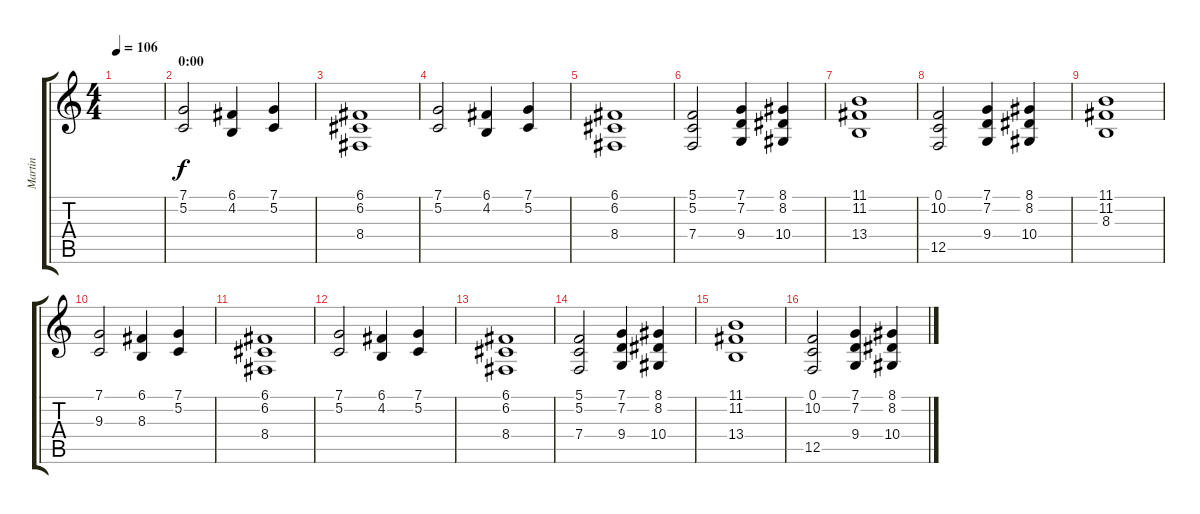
\track ("Martin" "Martin") {instrument choiraahs}
\staff {score tabs}
\tuning (C4 G3 Eb3 Bb2 F2 C2) {hide}
\ts (4 4)
\tempo 106
\clef g2
\ks c
|
\section ("" "0:00")
(7.1 5.2).2{volume 13 balance 8} (6.1 4.2).4 (7.1 5.2).4 |
(6.1 6.2 8.4).1 |
(7.1 5.2).2 (6.1 4.2).4 (7.1 5.2).4 |
(6.1 6.2 8.4).1 |
(5.1 5.2 7.4).2 (7.1 7.2 9.4).4 (8.1 8.2 10.4).4 |
(11.1 11.2 13.4).1 |
(0.1 10.2 12.5).2 (7.1 7.2 9.4).4 (8.1 8.2 10.4).4 |
(11.1 11.2 8.3).1 |
(7.1 9.3).2{volume 13 balance 8} (6.1 8.3).4 (7.1 5.2).4 |
(6.1 6.2 8.4).1 |
(7.1 5.2).2 (6.1 4.2).4 (7.1 5.2).4 |
(6.1 6.2 8.4).1 |
(5.1 5.2 7.4).2 (7.1 7.2 9.4).4 (8.1 8.2 10.4).4 |
(11.1 11.2 13.4).1 |
(0.1 10.2 12.5).2 (7.1 7.2 9.4).4 (8.1 8.2 10.4).4
